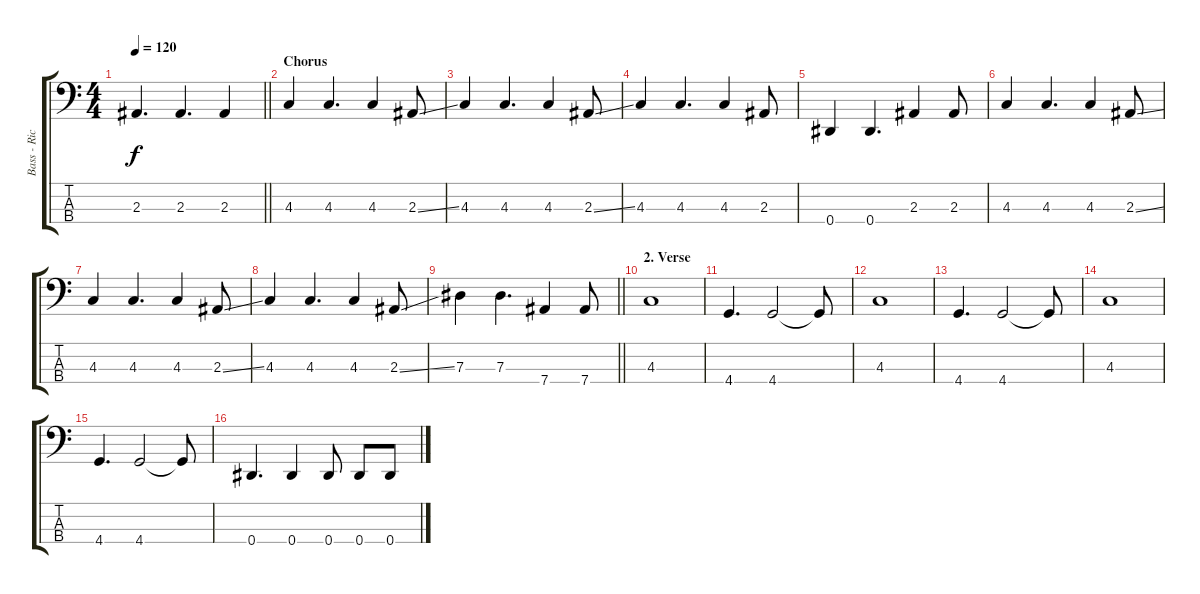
\track ("Bass - Rico Galvagno" "Bass - Ric") {instrument electricbassfinger}
\staff {score tabs}
\tuning (Gb2 Db2 Ab1 Eb1) {hide}
\ts (4 4)
\tempo 120
\clef f4
\barLineRight lightlight
\ks c
2.3.4{d dy f} 2.3.4{d} 2.3.4 |
\section ("" "Chorus")
4.3.4 4.3.4{d} 4.3.4 2.3{ss}.8 |
4.3.4 4.3.4{d} 4.3.4 2.3{ss}.8 |
4.3.4 4.3.4{d} 4.3.4 2.3.8 |
0.4.4 0.4.4{d} 2.3.4 2.3.8 |
4.3.4 4.3.4{d} 4.3.4 2.3{ss}.8 |
4.3.4 4.3.4{d} 4.3.4 2.3{ss}.8 |
4.3.4 4.3.4{d} 4.3.4 2.3{ss}.8 |
\barLineRight lightlight
7.3.4 7.3.4{d} 7.4.4 7.4.8 |
\section ("" "2. Verse")
4.3.1 |
4.4.4{d} 4.4.2 4.4{t}.8 |
4.3.1 |
4.4.4{d} 4.4.2 4.4{t}.8 |
4.3.1 |
4.4.4{d} 4.4.2 4.4{t}.8 |
0.4.4{d} 0.4.4 0.4.8 0.4.8 0.4.8
